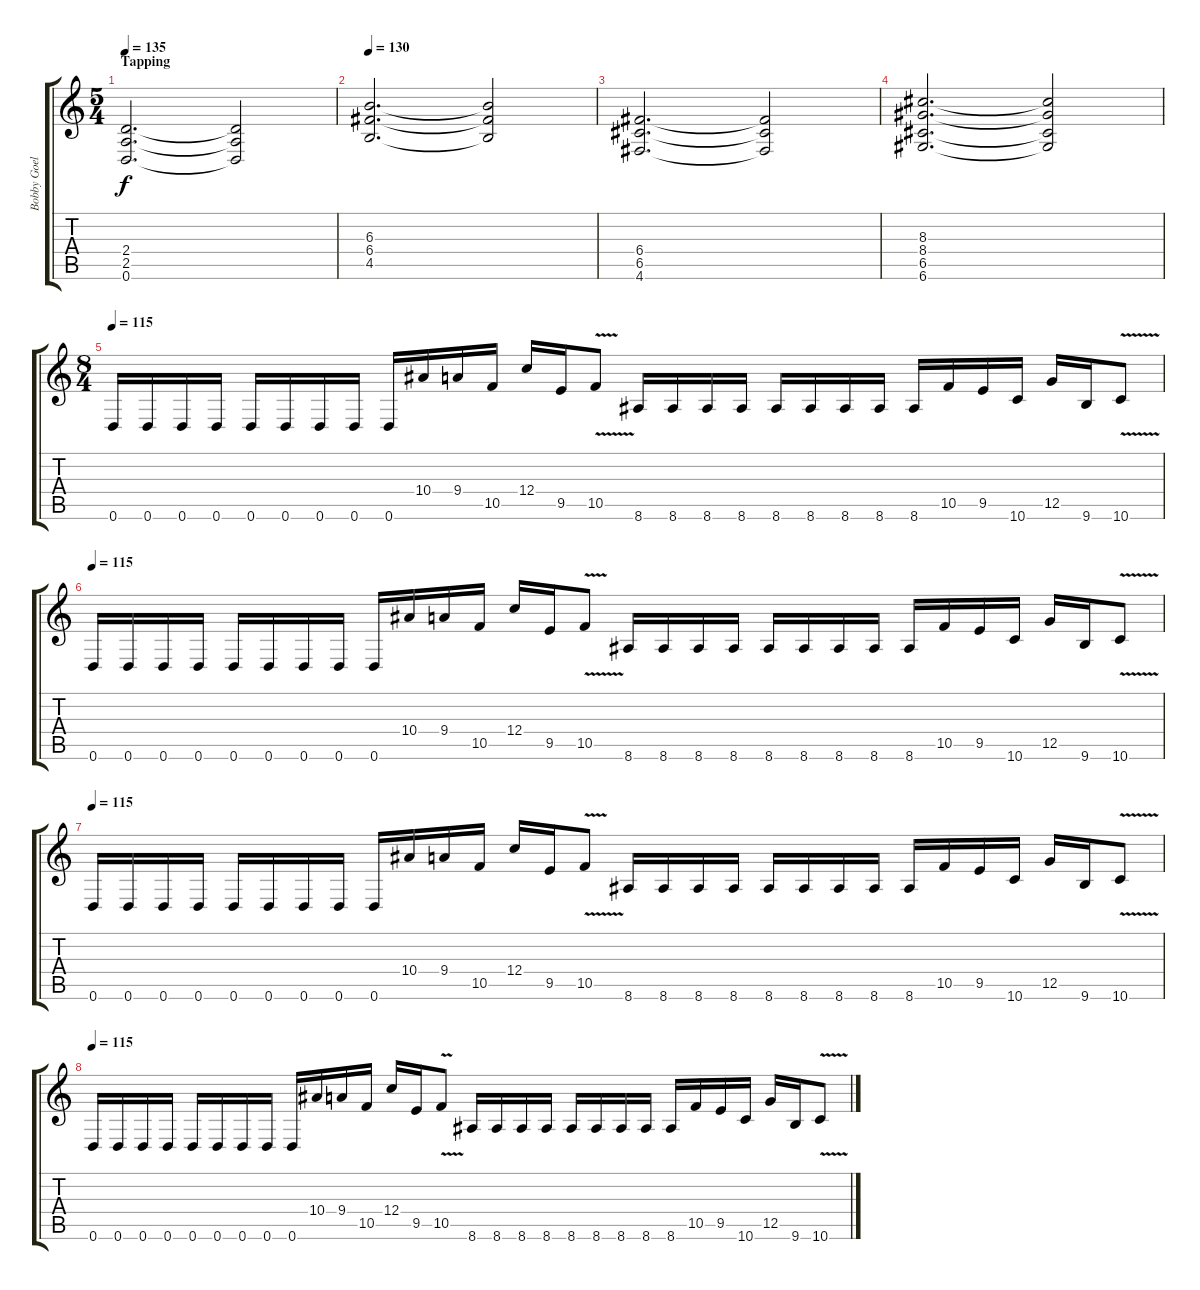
\track ("Bobby Goelble" "Bobby Goel") {instrument overdrivenguitar}
\staff {score tabs}
\tuning (D4 A3 F3 C3 G2 D2) {hide}
\ts (5 4)
\section ("" "Tapping")
\tempo 130
\tempo 135
\clef g2
\ks c
(2.4 2.5 0.6).2{d dy f} (2.4{t} 2.5{t} 0.6{t}).2 |
\tempo 130
(6.3 6.4 4.5).2{d} (6.3{t} 6.4{t} 4.5{t}).2 |
(6.4 6.5 4.6).2{d} (6.4{t} 6.5{t} 4.6{t}).2 |
(8.3 8.4 6.5 6.6).2{d} (8.3{t} 8.4{t} 6.5{t} 6.6{t}).2 |
\ts (8 4)
\tempo 115
0.6.16 0.6.16 0.6.16 0.6.16 0.6.16 0.6.16 0.6.16 0.6.16 0.6.16 10.4.16 9.4.16 10.5.16 12.4.16 9.5.16 10.5{v}.8 8.6.16 8.6.16 8.6.16 8.6.16 8.6.16 8.6.16 8.6.16 8.6.16 8.6.16 10.5.16 9.5.16 10.6.16 12.5.16 9.6.16 10.6{v}.8 |
\tempo 115
0.6.16 0.6.16 0.6.16 0.6.16 0.6.16 0.6.16 0.6.16 0.6.16 0.6.16 10.4.16 9.4.16 10.5.16 12.4.16 9.5.16 10.5{v}.8 8.6.16 8.6.16 8.6.16 8.6.16 8.6.16 8.6.16 8.6.16 8.6.16 8.6.16 10.5.16 9.5.16 10.6.16 12.5.16 9.6.16 10.6{v}.8 |
\tempo 115
0.6.16 0.6.16 0.6.16 0.6.16 0.6.16 0.6.16 0.6.16 0.6.16 0.6.16 10.4.16 9.4.16 10.5.16 12.4.16 9.5.16 10.5{v}.8 8.6.16 8.6.16 8.6.16 8.6.16 8.6.16 8.6.16 8.6.16 8.6.16 8.6.16 10.5.16 9.5.16 10.6.16 12.5.16 9.6.16 10.6{v}.8 |
\tempo 115
0.6.16 0.6.16 0.6.16 0.6.16 0.6.16 0.6.16 0.6.16 0.6.16 0.6.16 10.4.16 9.4.16 10.5.16 12.4.16 9.5.16 10.5{v}.8 8.6.16 8.6.16 8.6.16 8.6.16 8.6.16 8.6.16 8.6.16 8.6.16 8.6.16 10.5.16 9.5.16 10.6.16 12.5.16 9.6.16 10.6{v}.8
